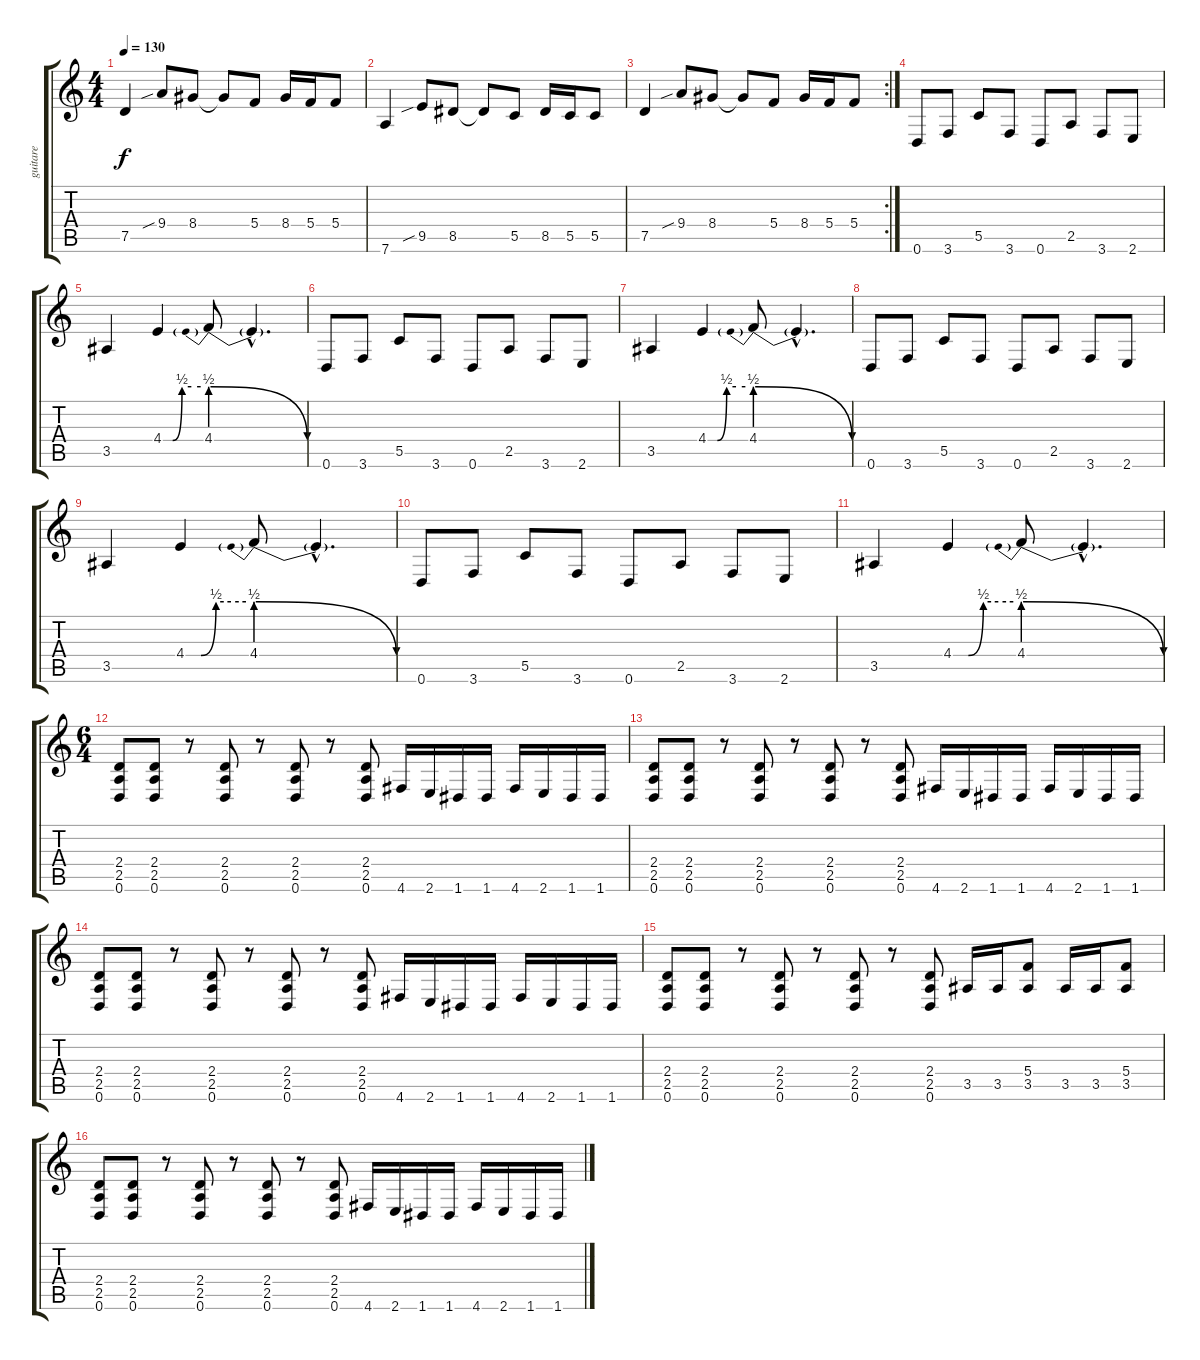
\track ("guitare" "guitare") {instrument distortionguitar}
\staff {score tabs}
\tuning (D4 A3 F3 C3 G2 D2) {hide}
\ts (4 4)
\tempo 130
\clef g2
\ks c
7.5.4{dy f} 9.4{sib}.8 8.4.8 8.4{t}.8 5.4.8 8.4.16 5.4.16 5.4.8 |
7.6.4 9.5{sib}.8 8.5.8 8.5{t}.8 5.5.8 8.5.16 5.5.16 5.5.8 |
\rc 2
7.5.4 9.4{sib}.8 8.4.8 8.4{t}.8 5.4.8 8.4.16 5.4.16 5.4.8 |
0.6.8 3.6.8 5.5.8 3.6.8 0.6.8 2.5.8 3.6.8 2.6.8 |
3.5.4 4.4{be (custom 0 0 15 0 30 2 45 2 60 2)}.4 4.4{be (prebendrelease 0 2 60 0)}.8 4.4{hac t}.4{d} |
0.6.8 3.6.8 5.5.8 3.6.8 0.6.8 2.5.8 3.6.8 2.6.8 |
3.5.4 4.4{be (custom 0 0 15 0 30 2 45 2 60 2)}.4 4.4{be (prebendrelease 0 2 60 0)}.8 4.4{hac t}.4{d} |
0.6.8 3.6.8 5.5.8 3.6.8 0.6.8 2.5.8 3.6.8 2.6.8 |
3.5.4 4.4{be (custom 0 0 15 0 30 2 45 2 60 2)}.4 4.4{be (prebendrelease 0 2 60 0)}.8 4.4{hac t}.4{d} |
0.6.8 3.6.8 5.5.8 3.6.8 0.6.8 2.5.8 3.6.8 2.6.8 |
3.5.4 4.4{be (custom 0 0 15 0 30 2 45 2 60 2)}.4 4.4{be (prebendrelease 0 2 60 0)}.8 4.4{hac t}.4{d} |
\ts (6 4)
(2.4 2.5 0.6).8 (2.4 2.5 0.6).8 r.8 (2.4 2.5 0.6).8 r.8 (2.4 2.5 0.6).8 r.8 (2.4 2.5 0.6).8 4.6.16 2.6.16 1.6.16 1.6.16 4.6.16 2.6.16 1.6.16 1.6.16 |
(2.4 2.5 0.6).8 (2.4 2.5 0.6).8 r.8 (2.4 2.5 0.6).8 r.8 (2.4 2.5 0.6).8 r.8 (2.4 2.5 0.6).8 4.6.16 2.6.16 1.6.16 1.6.16 4.6.16 2.6.16 1.6.16 1.6.16 |
(2.4 2.5 0.6).8 (2.4 2.5 0.6).8 r.8 (2.4 2.5 0.6).8 r.8 (2.4 2.5 0.6).8 r.8 (2.4 2.5 0.6).8 4.6.16 2.6.16 1.6.16 1.6.16 4.6.16 2.6.16 1.6.16 1.6.16 |
(2.4 2.5 0.6).8 (2.4 2.5 0.6).8 r.8 (2.4 2.5 0.6).8 r.8 (2.4 2.5 0.6).8 r.8 (2.4 2.5 0.6).8 3.5.16 3.5.16 (5.4 3.5).8 3.5.16 3.5.16 (5.4 3.5).8 |
(2.4 2.5 0.6).8 (2.4 2.5 0.6).8 r.8 (2.4 2.5 0.6).8 r.8 (2.4 2.5 0.6).8 r.8 (2.4 2.5 0.6).8 4.6.16 2.6.16 1.6.16 1.6.16 4.6.16 2.6.16 1.6.16 1.6.16
